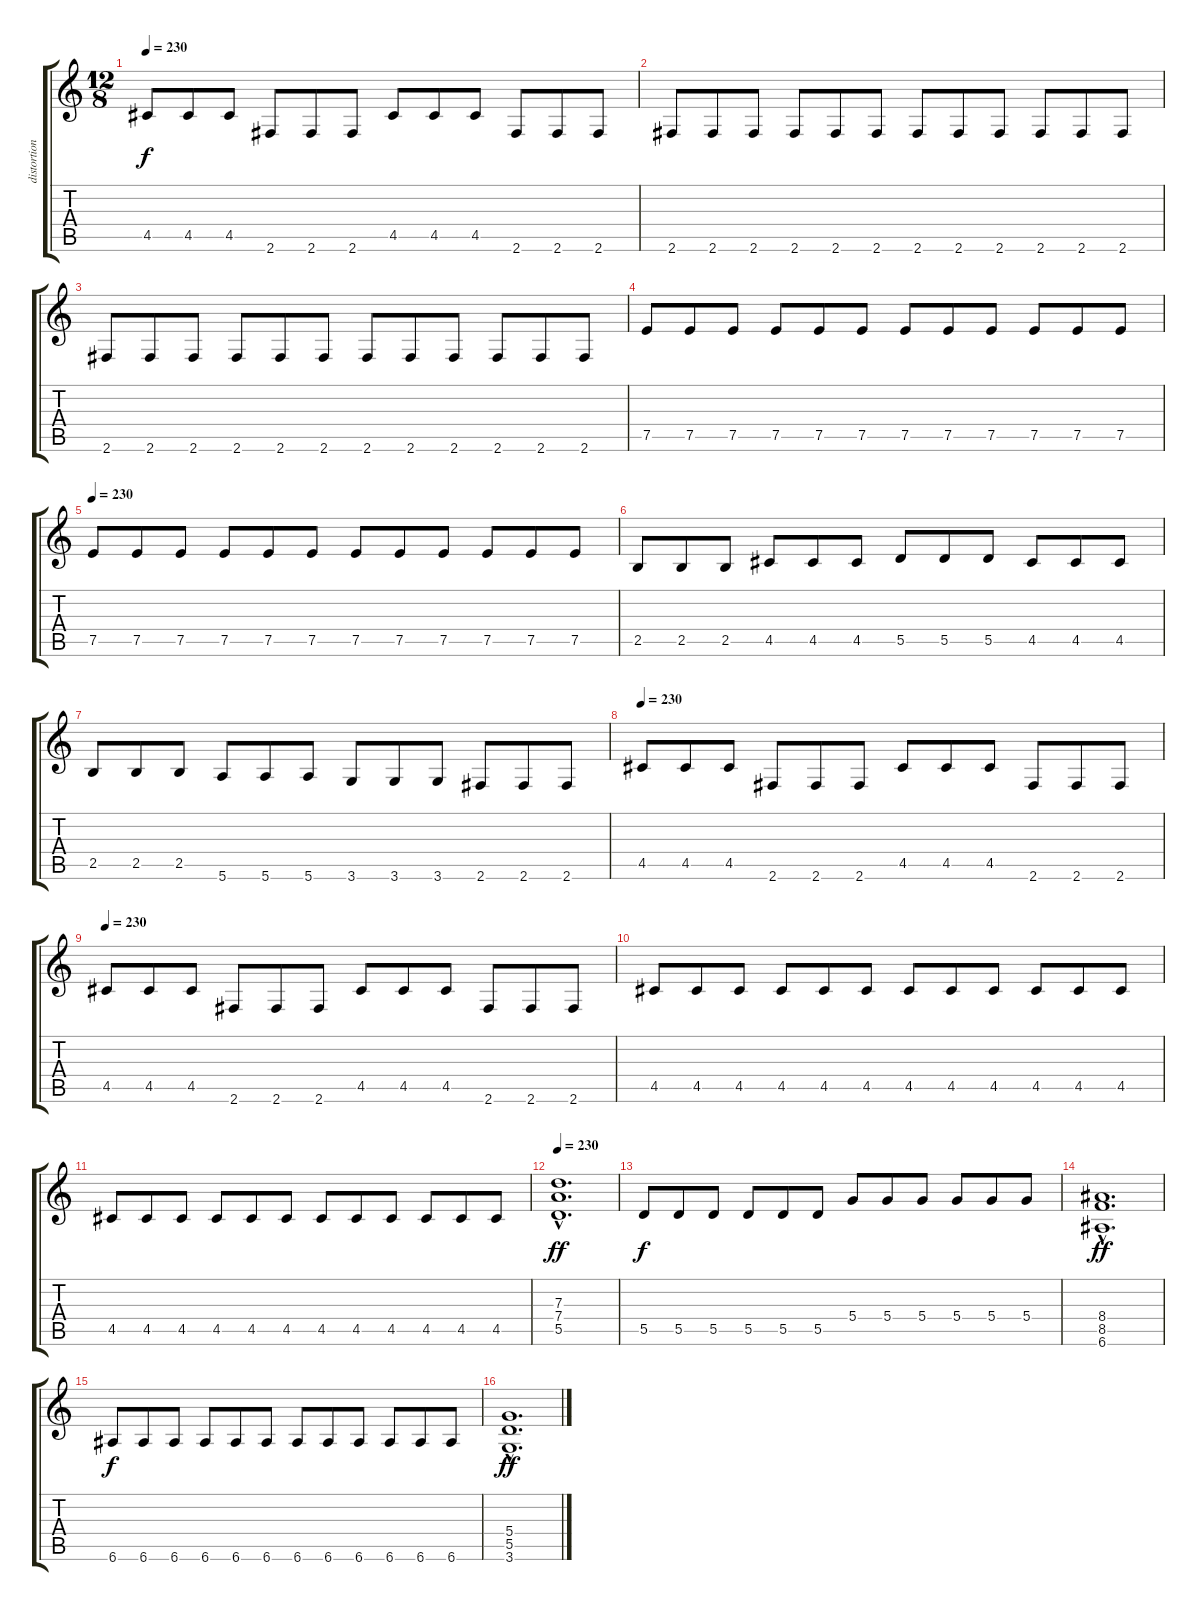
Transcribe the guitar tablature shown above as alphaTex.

\track ("distortion" "distortion") {instrument distortionguitar}
\staff {score tabs}
\tuning (E4 B3 G3 D3 A2 E2) {hide}
\ts (12 8)
\tempo 230
\clef g2
\ks c
4.5.8{dy f} 4.5.8 4.5.8 2.6.8 2.6.8 2.6.8 4.5.8 4.5.8 4.5.8 2.6.8 2.6.8 2.6.8 |
2.6.8 2.6.8 2.6.8 2.6.8 2.6.8 2.6.8 2.6.8 2.6.8 2.6.8 2.6.8 2.6.8 2.6.8 |
2.6.8 2.6.8 2.6.8 2.6.8 2.6.8 2.6.8 2.6.8 2.6.8 2.6.8 2.6.8 2.6.8 2.6.8 |
7.5.8 7.5.8 7.5.8 7.5.8 7.5.8 7.5.8 7.5.8 7.5.8 7.5.8 7.5.8 7.5.8 7.5.8 |
\tempo 230
7.5.8 7.5.8 7.5.8 7.5.8 7.5.8 7.5.8 7.5.8 7.5.8 7.5.8 7.5.8 7.5.8 7.5.8 |
2.5.8 2.5.8 2.5.8 4.5.8 4.5.8 4.5.8 5.5.8 5.5.8 5.5.8 4.5.8 4.5.8 4.5.8 |
2.5.8 2.5.8 2.5.8 5.6.8 5.6.8 5.6.8 3.6.8 3.6.8 3.6.8 2.6.8 2.6.8 2.6.8 |
\tempo 230
4.5.8 4.5.8 4.5.8 2.6.8 2.6.8 2.6.8 4.5.8 4.5.8 4.5.8 2.6.8 2.6.8 2.6.8 |
\tempo 230
4.5.8 4.5.8 4.5.8 2.6.8 2.6.8 2.6.8 4.5.8 4.5.8 4.5.8 2.6.8 2.6.8 2.6.8 |
4.5.8 4.5.8 4.5.8 4.5.8 4.5.8 4.5.8 4.5.8 4.5.8 4.5.8 4.5.8 4.5.8 4.5.8 |
4.5.8 4.5.8 4.5.8 4.5.8 4.5.8 4.5.8 4.5.8 4.5.8 4.5.8 4.5.8 4.5.8 4.5.8 |
\tempo 230
(7.3{hac} 7.4{hac} 5.5{hac}).1{d dy ff} |
5.5.8{dy f} 5.5.8 5.5.8 5.5.8 5.5.8 5.5.8 5.4.8 5.4.8 5.4.8 5.4.8 5.4.8 5.4.8 |
(8.4{hac} 8.5{hac} 6.6{hac}).1{d dy ff} |
6.6.8{dy f} 6.6.8 6.6.8 6.6.8 6.6.8 6.6.8 6.6.8 6.6.8 6.6.8 6.6.8 6.6.8 6.6.8 |
(5.4{hac} 5.5{hac} 3.6{hac}).1{d dy ff}
